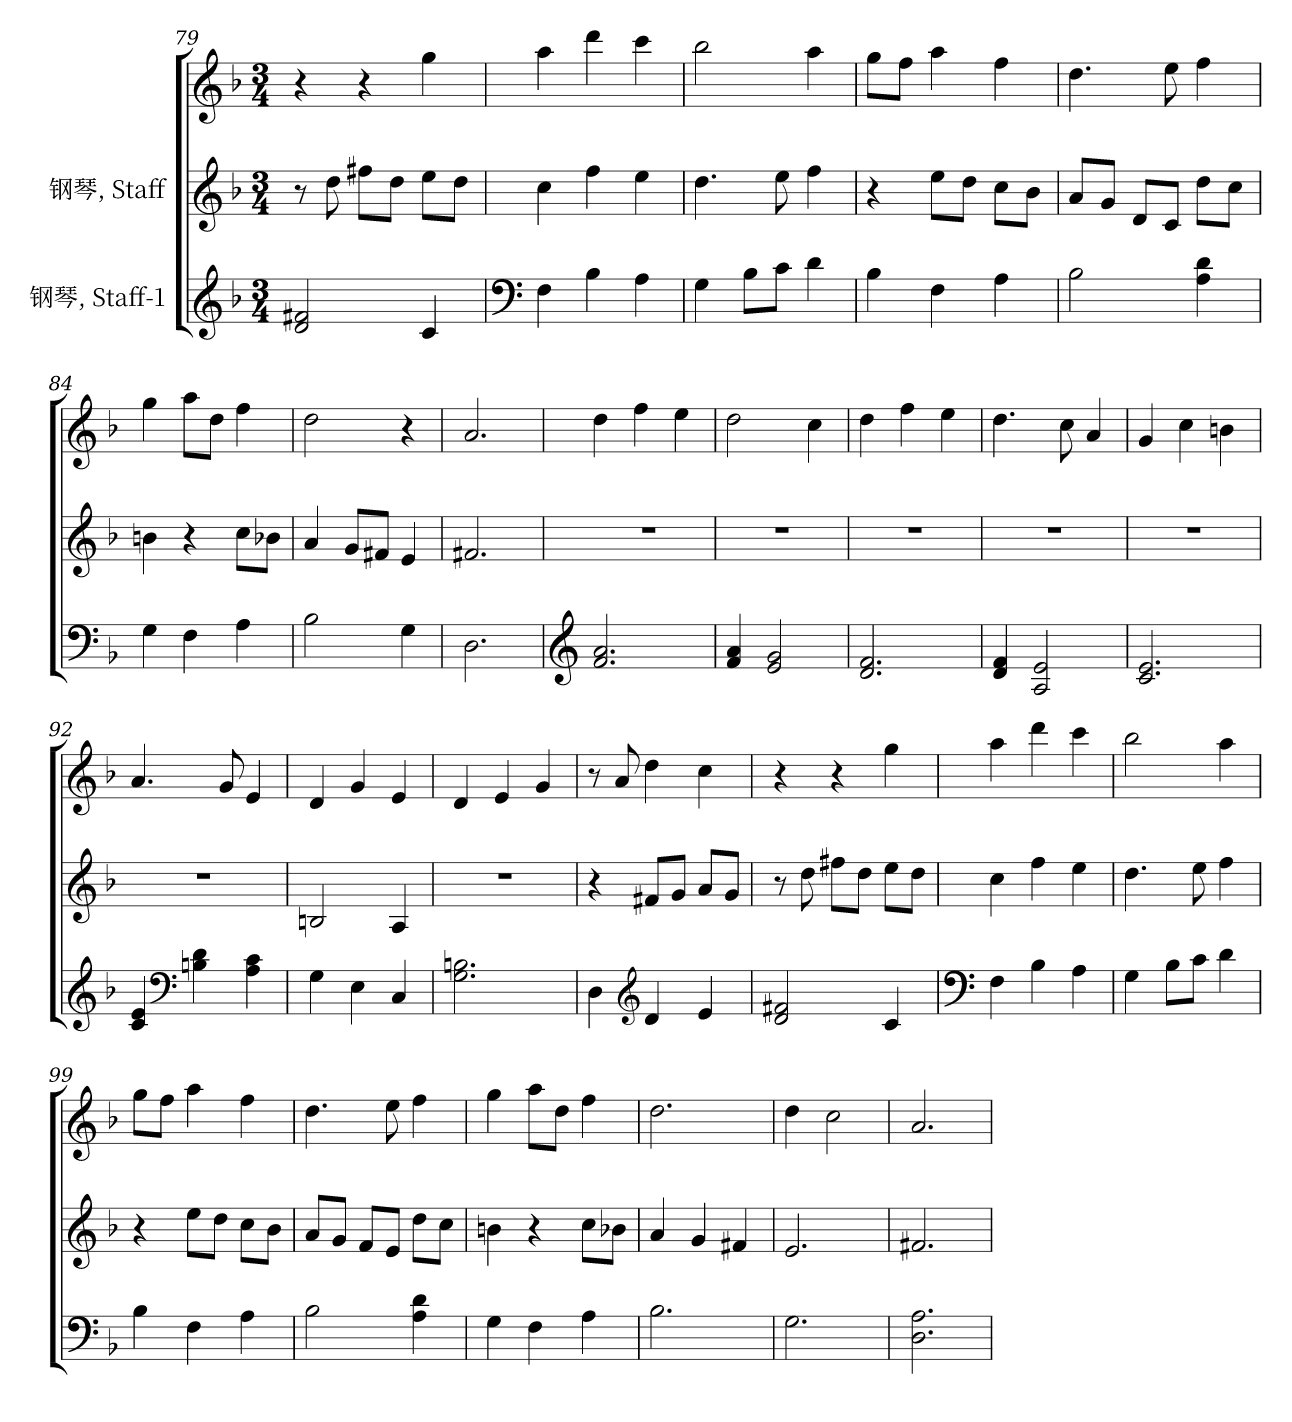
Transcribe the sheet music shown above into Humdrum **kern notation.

**kern	**kern	**kern
*part2	*part1	*part1
*staff3	*staff2	*staff1
*I"钢琴, Staff-1	*I"钢琴, Staff	*
*clefG2	*clefG2	*clefG2
*k[b-]	*k[b-]	*k[b-]
*M3/4	*M3/4	*M3/4
=79	=79	=79
2d/ 2f#X/	8r	4r
.	8dd\	.
.	8ff#X\L	4r
.	8dd\J	.
4c/	8ee\L	4gg\
.	8dd\J	.
=80	=80	=80
*clefF4	*	*
4F\	4cc\	4aa\
4B-\	4ff\	4ddd\
4A\	4ee\	4ccc\
=81	=81	=81
4G\	4.dd\	2bb-\
8B-\L	.	.
8c\J	8ee\	.
4d\	4ff\	4aa\
=82	=82	=82
4B-\	4r	8gg\L
.	.	8ff\J
4F\	8ee\L	4aa\
.	8dd\J	.
4A\	8cc\L	4ff\
.	8b-\J	.
!!LO:PB:g=z
=83	=83	=83
2B-\	8a/L	4.dd\
.	8g/J	.
.	8d/L	.
.	8c/J	8ee\
4A\ 4d\	8dd\L	4ff\
.	8cc\J	.
=84	=84	=84
4G\	4bn\	4gg\
4F\	4r	8aa\L
.	.	8dd\J
4A\	8cc\L	4ff\
.	8b-X\J	.
=85	=85	=85
2B-\	4a/	2dd\
.	8g/L	.
.	8f#X/J	.
4G\	4e/	4r
=86	=86	=86
2.D\	2.f#X/	2.a/
=87	=87	=87
*clefG2	*	*
2.f/ 2.a/	2.r	4dd\
.	.	4ff\
.	.	4ee\
=88	=88	=88
4f/ 4a/	2.r	2dd\
2e/ 2g/	.	.
.	.	4cc\
=89	=89	=89
2.d/ 2.f/	2.r	4dd\
.	.	4ff\
.	.	4ee\
=90	=90	=90
4d/ 4f/	2.r	4.dd\
2A/ 2e/	.	.
.	.	8cc\
.	.	4a/
!!LO:LB:g=z
=91	=91	=91
2.c/ 2.e/	2.r	4g/
.	.	4cc\
.	.	4bn\
=92	=92	=92
4c/ 4e/	2.r	4.a/
*clefF4	*	*
4Bn\ 4d\	.	.
.	.	8g/
4A\ 4c\	.	4e/
=93	=93	=93
4G\	2Bn/	4d/
4E\	.	4g/
4C/	4A/	4e/
=94	=94	=94
2.G\ 2.Bn\	2.r	4d/
.	.	4e/
.	.	4g/
=95	=95	=95
4D\	4r	8r
.	.	8a/
*clefG2	*	*
4d/	8f#X/L	4dd\
.	8g/J	.
4e/	8a/L	4cc\
.	8g/J	.
=96	=96	=96
2d/ 2f#X/	8r	4r
.	8dd\	.
.	8ff#X\L	4r
.	8dd\J	.
4c/	8ee\L	4gg\
.	8dd\J	.
=97	=97	=97
*clefF4	*	*
4F\	4cc\	4aa\
4B-\	4ff\	4ddd\
4A\	4ee\	4ccc\
!!LO:LB:g=z
=98	=98	=98
4G\	4.dd\	2bb-\
8B-\L	.	.
8c\J	8ee\	.
4d\	4ff\	4aa\
=99	=99	=99
4B-\	4r	8gg\L
.	.	8ff\J
4F\	8ee\L	4aa\
.	8dd\J	.
4A\	8cc\L	4ff\
.	8b-\J	.
=100	=100	=100
2B-\	8a/L	4.dd\
.	8g/J	.
.	8f/L	.
.	8e/J	8ee\
4A\ 4d\	8dd\L	4ff\
.	8cc\J	.
=101	=101	=101
4G\	4bn\	4gg\
4F\	4r	8aa\L
.	.	8dd\J
4A\	8cc\L	4ff\
.	8b-X\J	.
=102	=102	=102
2.B-\	4a/	2.dd\
.	4g/	.
.	4f#X/	.
=103	=103	=103
2.G\	2.e/	4dd\
.	.	2cc\
=104	=104	=104
2.D\ 2.A\	2.f#X/	2.a/
=	=	=
*-	*-	*-
